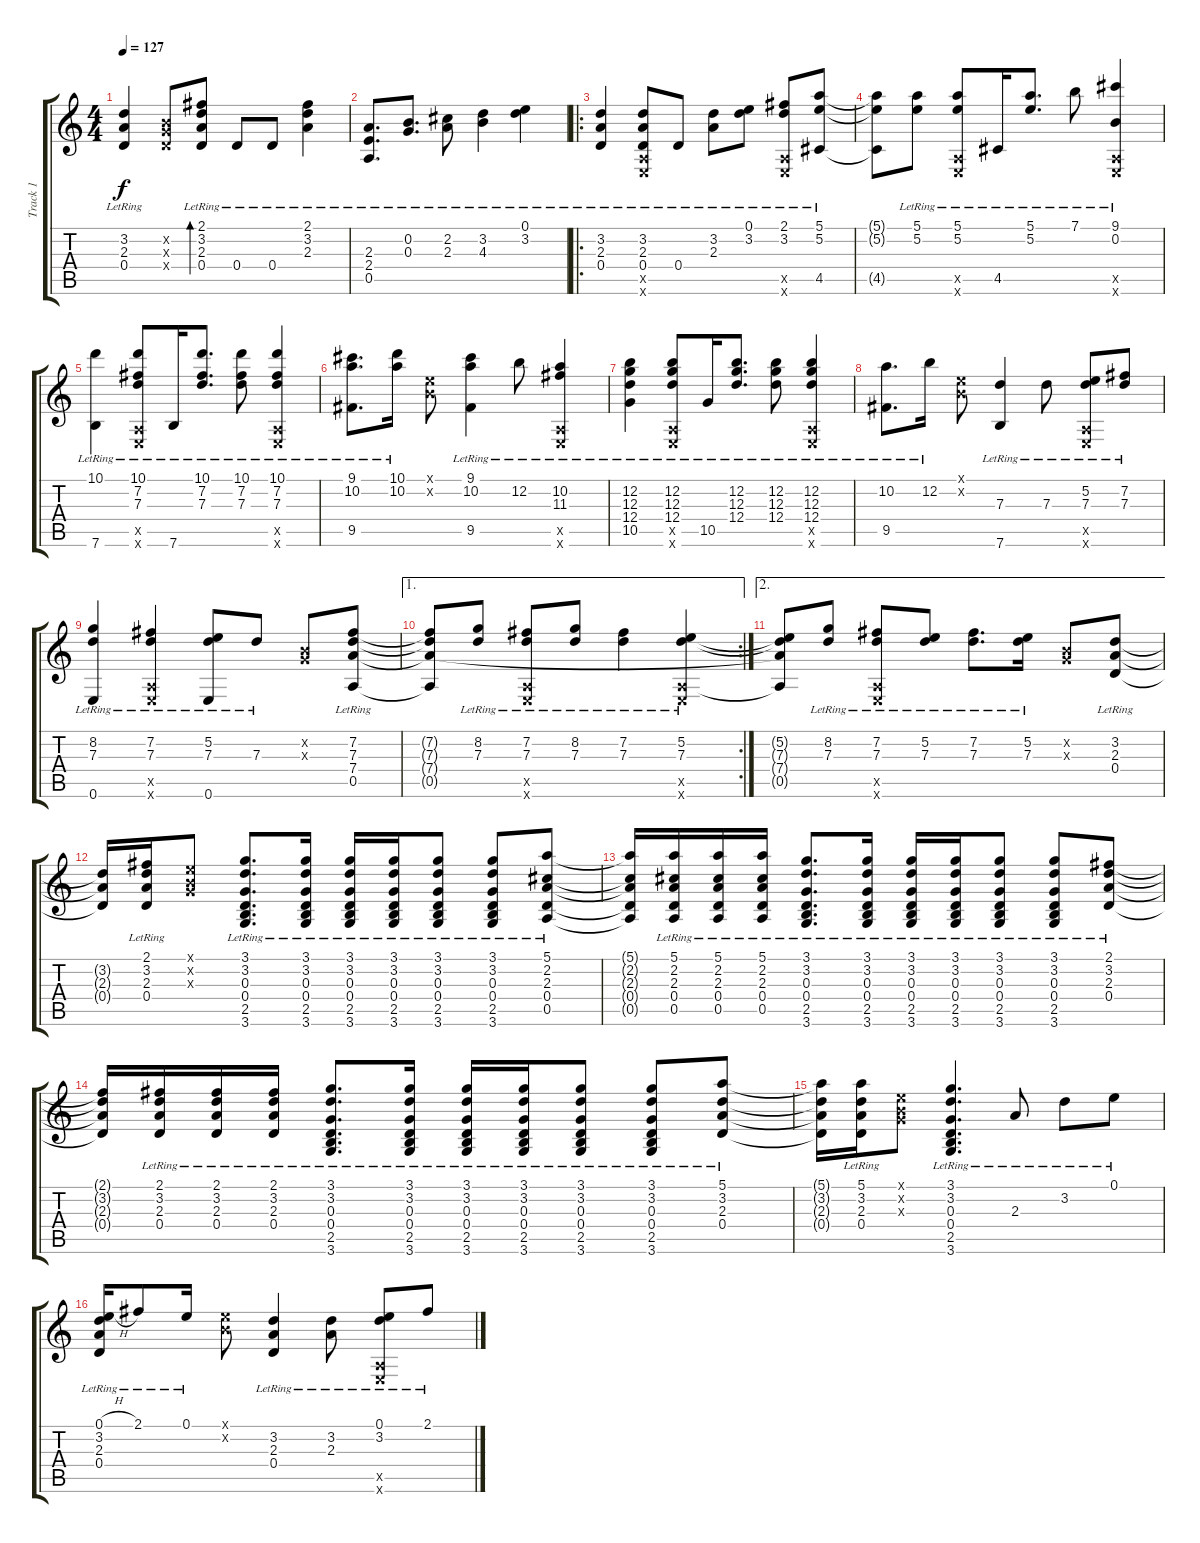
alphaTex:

\track ("Track 1" "Track 1") {instrument acousticguitarsteel}
\staff {score tabs}
\tuning (E4 B3 G3 D3 A2 E2) {hide}
\ts (4 4)
\tempo 127
\clef g2
\ks c
(3.2{lr} 2.3{lr} 0.4{lr}).4{dy f} (0.2{x} 0.3{x} 0.4{x}).8 (2.1{lr} 3.2{lr} 2.3{lr} 0.4{lr}).8{bd 60} 0.4{lr}.8 0.4{lr}.8 (2.1{lr} 3.2{lr} 2.3{lr}).4 |
(2.3{lr} 2.4{lr} 0.5{lr}).8{d} (0.2{lr} 0.3{lr}).8{d} (2.2{lr} 2.3{lr}).8 (3.2{lr} 4.3{lr}).4 (0.1{lr} 3.2{lr}).4 |
\ro
(3.2{lr} 2.3{lr} 0.4{lr}).4 (3.2{lr} 2.3{lr} 0.4{lr} 0.5{x} 0.6{x}).8 0.4{lr}.8 (3.2{lr} 2.3{lr}).8 (0.1{lr} 3.2{lr}).8 (2.1{lr} 3.2{lr} 0.5{x} 0.6{x}).8 (5.1{lr} 5.2{lr} 4.5{lr}).8 |
(5.1{t} 5.2{t} 4.5{t}).8 (5.1{lr} 5.2{lr}).8 (5.1{lr} 5.2{lr} 0.5{x} 0.6{x}).8 4.5{lr}.16 (5.1{lr} 5.2{lr}).8{d} 7.1{lr}.8 (9.1{lr} 0.2{lr} 0.5{x} 0.6{x}).4 |
(10.1{lr} 7.6{lr}).4 (10.1{lr} 7.2{lr} 7.3{lr} 0.5{x} 0.6{x}).8 7.6{lr}.16 (10.1{lr} 7.2{lr} 7.3{lr}).8{d} (10.1{lr} 7.2{lr} 7.3{lr}).8 (10.1{lr} 7.2{lr} 7.3{lr} 0.5{x} 0.6{x}).4 |
(9.1{lr} 10.2{lr} 9.5{lr}).8{d} (10.1{lr} 10.2{lr}).16 (0.1{x} 0.2{x}).8 (9.1{lr} 10.2{lr} 9.5{lr}).4 12.2{lr}.8 (10.2{lr} 11.3{lr} 0.5{x} 0.6{x}).4 |
(12.2{lr} 12.3{lr} 12.4{lr} 10.5{lr}).4 (12.2{lr} 12.3{lr} 12.4{lr} 0.5{x} 0.6{x}).8 10.5{lr}.16 (12.2{lr} 12.3{lr} 12.4{lr}).8{d} (12.2{lr} 12.3{lr} 12.4{lr}).8 (12.2{lr} 12.3{lr} 12.4{lr} 0.5{x} 0.6{x}).4 |
(10.2{lr} 9.5{lr}).8{d} 12.2{lr}.16 (0.1{x} 0.2{x}).8 (7.3{lr} 7.6{lr}).4 7.3{lr}.8 (5.2{lr} 7.3{lr} 0.5{x} 0.6{x}).8 (7.2{lr} 7.3{lr}).8 |
(8.2{lr} 7.3{lr} 0.6{lr}).4 (7.2{lr} 7.3{lr} 0.5{x} 0.6{x}).4 (5.2{lr} 7.3{lr} 0.6{lr}).8 7.3{lr}.8 (0.2{x} 0.3{x}).8 (7.2{lr} 7.3{lr} 7.4{lr} 0.5{lr}).8 |
\ae 1
\rc 2
(7.2{t} 7.3{t} 7.4{t} 0.5{t}).8 (8.2{lr} 7.3{lr}).8 (7.2{lr} 7.3{lr} 0.5{x} 0.6{x}).8 (8.2{lr} 7.3{lr}).8 (7.2{lr} 7.3{lr}).4 (5.2{lr} 7.3{lr} 0.5{x} 0.6{x}).4 |
\ae 2
(5.2{t} 7.3{t} 7.4{t} 0.5{t}).8 (8.2{lr} 7.3{lr}).8 (7.2{lr} 7.3{lr} 0.5{x} 0.6{x}).8 (5.2{lr} 7.3{lr}).8 (7.2{lr} 7.3{lr}).8{d} (5.2{lr} 7.3{lr}).16 (0.2{x} 0.3{x}).8 (3.2{lr} 2.3{lr} 0.4{lr}).8 |
(3.2{t} 2.3{t} 0.4{t}).16 (2.1{lr} 3.2{lr} 2.3{lr} 0.4{lr}).16 (0.1{x} 0.2{x} 0.3{x}).8 (3.1{lr} 3.2{lr} 0.3{lr} 0.4{lr} 2.5{lr} 3.6{lr}).8{d} (3.1{lr} 3.2{lr} 0.3{lr} 0.4{lr} 2.5{lr} 3.6{lr}).16 (3.1{lr} 3.2{lr} 0.3{lr} 0.4{lr} 2.5{lr} 3.6{lr}).16 (3.1{lr} 3.2{lr} 0.3{lr} 0.4{lr} 2.5{lr} 3.6{lr}).16 (3.1{lr} 3.2{lr} 0.3{lr} 0.4{lr} 2.5{lr} 3.6{lr}).8 (3.1{lr} 3.2{lr} 0.3{lr} 0.4{lr} 2.5{lr} 3.6{lr}).8 (5.1{lr} 2.2{lr} 2.3{lr} 0.4{lr} 0.5{lr}).8 |
(5.1{t} 2.2{t} 2.3{t} 0.4{t} 0.5{t}).16 (5.1{lr} 2.2{lr} 2.3{lr} 0.4{lr} 0.5{lr}).16 (5.1{lr} 2.2{lr} 2.3{lr} 0.4{lr} 0.5{lr}).16 (5.1{lr} 2.2{lr} 2.3{lr} 0.4{lr} 0.5{lr}).16 (3.1{lr} 3.2{lr} 0.3{lr} 0.4{lr} 2.5{lr} 3.6{lr}).8{d} (3.1{lr} 3.2{lr} 0.3{lr} 0.4{lr} 2.5{lr} 3.6{lr}).16 (3.1{lr} 3.2{lr} 0.3{lr} 0.4{lr} 2.5{lr} 3.6{lr}).16 (3.1{lr} 3.2{lr} 0.3{lr} 0.4{lr} 2.5{lr} 3.6{lr}).16 (3.1{lr} 3.2{lr} 0.3{lr} 0.4{lr} 2.5{lr} 3.6{lr}).8 (3.1{lr} 3.2{lr} 0.3{lr} 0.4{lr} 2.5{lr} 3.6{lr}).8 (2.1{lr} 3.2{lr} 2.3{lr} 0.4{lr}).8 |
(2.1{t} 3.2{t} 2.3{t} 0.4{t}).16 (2.1{lr} 3.2{lr} 2.3{lr} 0.4{lr}).16 (2.1{lr} 3.2{lr} 2.3{lr} 0.4{lr}).16 (2.1{lr} 3.2{lr} 2.3{lr} 0.4{lr}).16 (3.1{lr} 3.2{lr} 0.3{lr} 0.4{lr} 2.5{lr} 3.6{lr}).8{d} (3.1{lr} 3.2{lr} 0.3{lr} 0.4{lr} 2.5{lr} 3.6{lr}).16 (3.1{lr} 3.2{lr} 0.3{lr} 0.4{lr} 2.5{lr} 3.6{lr}).16 (3.1{lr} 3.2{lr} 0.3{lr} 0.4{lr} 2.5{lr} 3.6{lr}).16 (3.1{lr} 3.2{lr} 0.3{lr} 0.4{lr} 2.5{lr} 3.6{lr}).8 (3.1{lr} 3.2{lr} 0.3{lr} 0.4{lr} 2.5{lr} 3.6{lr}).8 (5.1{lr} 3.2{lr} 2.3{lr} 0.4{lr}).8 |
(5.1{t} 3.2{t} 2.3{t} 0.4{t}).16 (5.1{lr} 3.2{lr} 2.3{lr} 0.4{lr}).16 (0.1{x} 0.2{x} 0.3{x}).8 (3.1{lr} 3.2{lr} 0.3{lr} 0.4{lr} 2.5{lr} 3.6{lr}).4{d} 2.3{lr}.8 3.2{lr}.8 0.1{lr}.8 |
(0.1{h lr} 3.2{lr} 2.3{lr} 0.4{lr}).16 2.1{lr}.8 0.1{lr}.16 (0.1{x} 0.2{x}).8 (3.2{lr} 2.3{lr} 0.4{lr}).4 (3.2{lr} 2.3{lr}).8 (0.1{lr} 3.2{lr} 0.5{x} 0.6{x}).8 2.1{lr}.8
